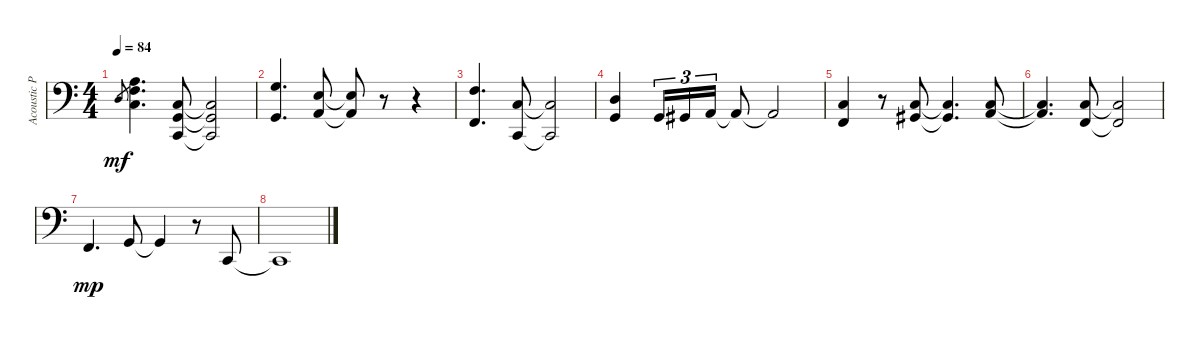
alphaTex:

\track ("Acoustic Piano (Staff 2)" "Acoustic P") {instrument acousticgrandpiano}
\staff {score}
\tuning (E4 B3 G3 D3 A2 E2 B1) {hide}
\ts (4 4)
\tempo 84
\clef f4
\ks c
0.4.8{gr dy mf} (2.3 3.4 3.5).4{d} (3.5 3.6 1.7).8 (3.5{t} 3.6{t} 1.7{t}).2 |
(0.3 3.6).4{d} (2.4 0.5).8 (2.4{t} 0.5{t}).8 r.8 r.4 |
(3.4 1.6).4{d} (3.5 1.7).8 (3.5{t} 1.7{t}).2 |
(0.4 3.6).4 3.6.16{tu (3 2)} 4.6.16{tu (3 2)} 0.5.16{tu (3 2)} 0.5{t}.8 0.5{t}.2 |
(3.5 1.6).4 r.8 (3.5 4.6).8 (3.5{t} 4.6{t}).4{d} (0.5 8.6).8 |
(0.5{t} 8.6{t}).4{d} (3.5 1.6).8 (3.5{t} 1.6{t}).2 |
1.6.4{d dy mp} 3.6.8 3.6{t}.4 r.8 1.7.8 |
1.7{t}.1
